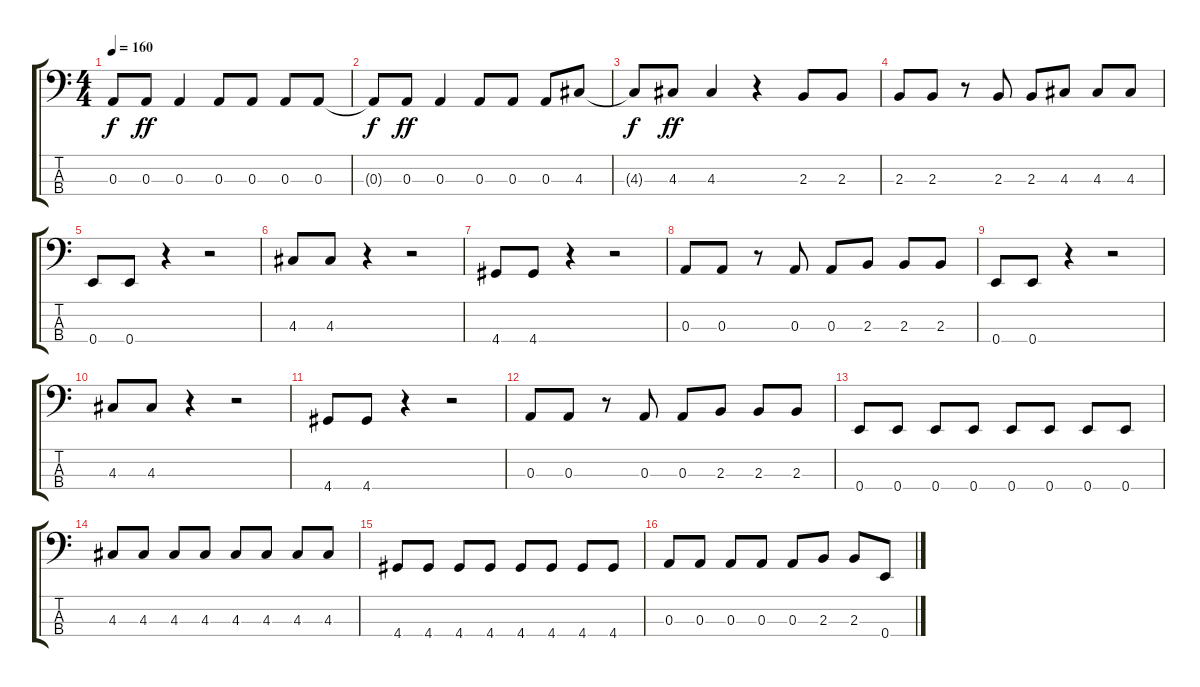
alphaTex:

\track "" {instrument electricbasspick}
\staff {score tabs}
\tuning (G2 D2 A1 E1) {hide}
\ts (4 4)
\tempo 160
\clef f4
\ks c
0.3{t}.8{dy f} 0.3.8{dy ff} 0.3.4 0.3.8 0.3.8 0.3.8 0.3.8 |
0.3{t}.8{dy f} 0.3.8{dy ff} 0.3.4 0.3.8 0.3.8 0.3.8 4.3.8 |
4.3{t}.8{dy f} 4.3.8{dy ff} 4.3.4 r.4 2.3.8 2.3.8 |
2.3.8 2.3.8 r.8 2.3.8 2.3.8 4.3.8 4.3.8 4.3.8 |
0.4.8 0.4.8 r.4 r.2 |
4.3.8 4.3.8 r.4 r.2 |
4.4.8 4.4.8 r.4 r.2 |
0.3.8 0.3.8 r.8 0.3.8 0.3.8 2.3.8 2.3.8 2.3.8 |
0.4.8 0.4.8 r.4 r.2 |
4.3.8 4.3.8 r.4 r.2 |
4.4.8 4.4.8 r.4 r.2 |
0.3.8 0.3.8 r.8 0.3.8 0.3.8 2.3.8 2.3.8 2.3.8 |
0.4.8 0.4.8 0.4.8 0.4.8 0.4.8 0.4.8 0.4.8 0.4.8 |
4.3.8 4.3.8 4.3.8 4.3.8 4.3.8 4.3.8 4.3.8 4.3.8 |
4.4.8 4.4.8 4.4.8 4.4.8 4.4.8 4.4.8 4.4.8 4.4.8 |
0.3.8 0.3.8 0.3.8 0.3.8 0.3.8 2.3.8 2.3.8 0.4.8
